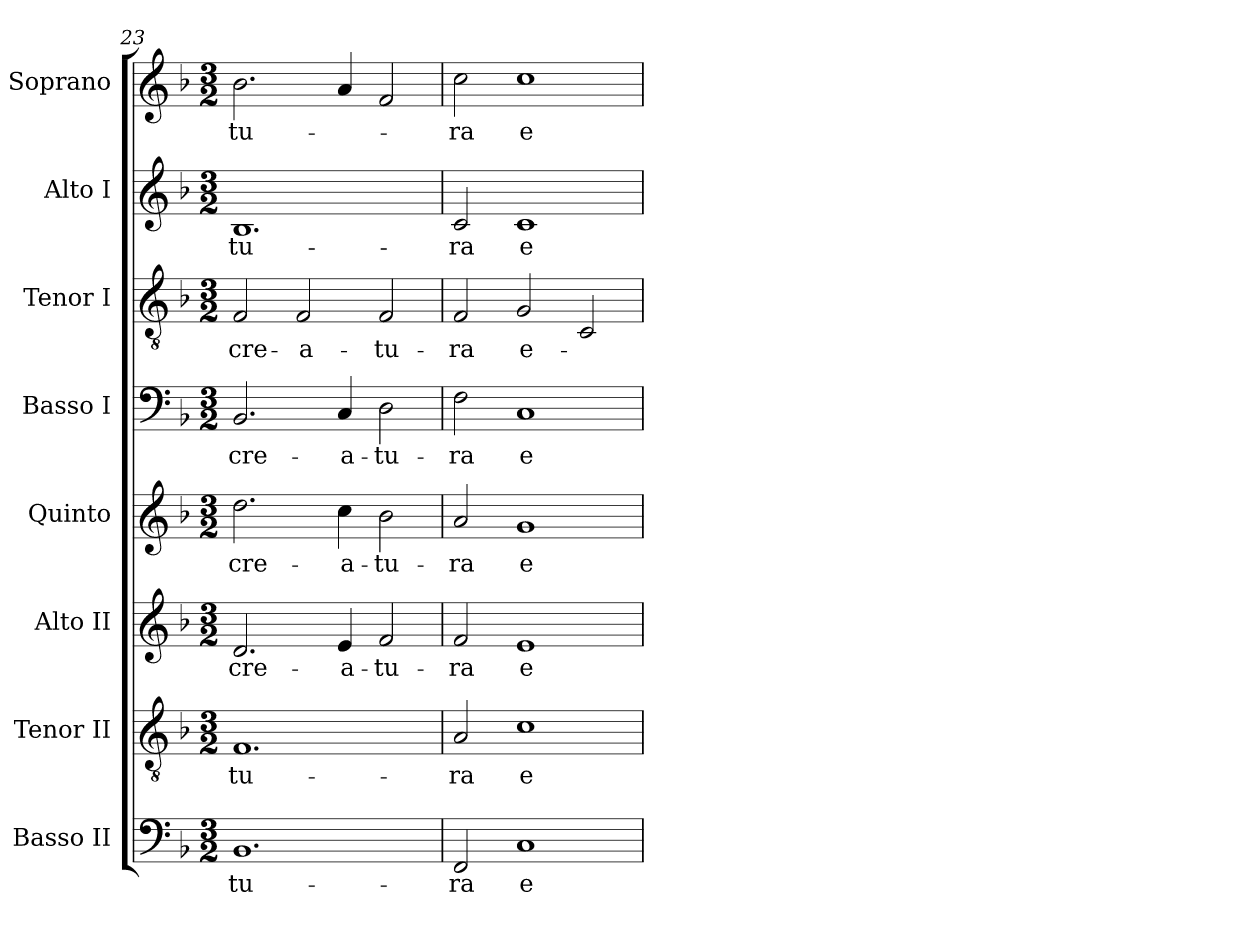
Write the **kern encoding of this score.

**kern	**text	**kern	**text	**kern	**text	**kern	**text	**kern	**text	**kern	**text	**kern	**text	**kern	**text
*part8	*part8	*part7	*part7	*part6	*part6	*part5	*part5	*part4	*part4	*part3	*part3	*part2	*part2	*part1	*part1
*staff8	*staff8	*staff7	*staff7	*staff6	*staff6	*staff5	*staff5	*staff4	*staff4	*staff3	*staff3	*staff2	*staff2	*staff1	*staff1
*I"Basso II	*	*I"Tenor II	*	*I"Alto II	*	*I"Quinto	*	*I"Basso I	*	*I"Tenor I	*	*I"Alto I	*	*I"Soprano	*
*I'B. 2	*	*I'T. 2	*	*I'A. 2	*	*I'Q.	*	*I'B. 1	*	*I'T. 1	*	*I'A. 1	*	*I'S.	*
*clefF4	*	*clefGv2	*	*clefG2	*	*clefG2	*	*clefF4	*	*clefGv2	*	*clefG2	*	*clefG2	*
*	*	*ITrd7c12	*	*	*	*	*	*	*	*ITrd7c12	*	*	*	*	*
*k[b-]	*	*k[b-]	*	*k[b-]	*	*k[b-]	*	*k[b-]	*	*k[b-]	*	*k[b-]	*	*k[b-]	*
*F:	*	*F:	*	*F:	*	*F:	*	*F:	*	*F:	*	*F:	*	*F:	*
*M3/2	*	*M3/2	*	*M3/2	*	*M3/2	*	*M3/2	*	*M3/2	*	*M3/2	*	*M3/2	*
=23	=23	=23	=23	=23	=23	=23	=23	=23	=23	=23	=23	=23	=23	=23	=23
!	!LO:LY:b:color=#000000	!	!	!	!	!	!	!	!	!	!	!	!	!	!
!	!	!	!LO:LY:b:color=#000000	!	!	!	!	!	!	!	!	!	!	!	!
!	!	!	!	!	!LO:LY:b:color=#000000	!	!	!	!	!	!	!	!	!	!
!	!	!	!	!	!	!	!LO:LY:b:color=#000000	!	!	!	!	!	!	!	!
!	!	!	!	!	!	!	!	!	!LO:LY:b:color=#000000	!	!	!	!	!	!
!	!	!	!	!	!	!	!	!	!	!	!LO:LY:b:color=#000000	!	!	!	!
!	!	!	!	!	!	!	!	!	!	!	!	!	!LO:LY:b:color=#000000	!	!
!	!	!	!	!	!	!	!	!	!	!	!	!	!	!	!LO:LY:b:color=#000000
1.BB-i	-tu-	1.FFi	-tu-	2.di/	cre-	2.ddi\	cre-	2.BB-i/	cre-	2FFi/	cre-	1.B-i	-tu-	2.b-i\	-tu-
!	!	!	!	!	!	!	!	!	!	!	!LO:LY:b:color=#000000	!	!	!	!
.	.	.	.	.	.	.	.	.	.	2FFi/	-a-	.	.	.	.
!	!	!	!	!	!LO:LY:b:color=#000000	!	!	!	!	!	!	!	!	!	!
!	!	!	!	!	!	!	!LO:LY:b:color=#000000	!	!	!	!	!	!	!	!
!	!	!	!	!	!	!	!	!	!LO:LY:b:color=#000000	!	!	!	!	!	!
.	.	.	.	4ei/	-a-	4cci\	-a-	4Ci/	-a-	.	.	.	.	4ai/	.
!	!	!	!	!	!LO:LY:b:color=#000000	!	!	!	!	!	!	!	!	!	!
!	!	!	!	!	!	!	!LO:LY:b:color=#000000	!	!	!	!	!	!	!	!
!	!	!	!	!	!	!	!	!	!LO:LY:b:color=#000000	!	!	!	!	!	!
!	!	!	!	!	!	!	!	!	!	!	!LO:LY:b:color=#000000	!	!	!	!
.	.	.	.	2fi/	-tu-	2b-i\	-tu-	2Di\	-tu-	2FFi/	-tu-	.	.	2fi/	.
=24	=24	=24	=24	=24	=24	=24	=24	=24	=24	=24	=24	=24	=24	=24	=24
!	!LO:LY:b:color=#000000	!	!	!	!	!	!	!	!	!	!	!	!	!	!
!	!	!	!LO:LY:b:color=#000000	!	!	!	!	!	!	!	!	!	!	!	!
!	!	!	!	!	!LO:LY:b:color=#000000	!	!	!	!	!	!	!	!	!	!
!	!	!	!	!	!	!	!LO:LY:b:color=#000000	!	!	!	!	!	!	!	!
!	!	!	!	!	!	!	!	!	!LO:LY:b:color=#000000	!	!	!	!	!	!
!	!	!	!	!	!	!	!	!	!	!	!LO:LY:b:color=#000000	!	!	!	!
!	!	!	!	!	!	!	!	!	!	!	!	!	!LO:LY:b:color=#000000	!	!
!	!	!	!	!	!	!	!	!	!	!	!	!	!	!	!LO:LY:b:color=#000000
2FFi/	-ra	2AAi/	-ra	2fi/	-ra	2ai/	-ra	2Fi\	-ra	2FFi/	-ra	2ci/	-ra	2cci\	-ra
!	!LO:LY:b:color=#000000	!	!	!	!	!	!	!	!	!	!	!	!	!	!
!	!	!	!LO:LY:b:color=#000000	!	!	!	!	!	!	!	!	!	!	!	!
!	!	!	!	!	!LO:LY:b:color=#000000	!	!	!	!	!	!	!	!	!	!
!	!	!	!	!	!	!	!LO:LY:b:color=#000000	!	!	!	!	!	!	!	!
!	!	!	!	!	!	!	!	!	!LO:LY:b:color=#000000	!	!	!	!	!	!
!	!	!	!	!	!	!	!	!	!	!	!LO:LY:b:color=#000000	!	!	!	!
!	!	!	!	!	!	!	!	!	!	!	!	!	!LO:LY:b:color=#000000	!	!
!	!	!	!	!	!	!	!	!	!	!	!	!	!	!	!LO:LY:b:color=#000000
1Ci	e-	1Ci	e-	1ei	e-	1gi	e-	1Ci	e-	2GGi/	e-	1ci	e-	1cci	e-
.	.	.	.	.	.	.	.	.	.	2CCi/	.	.	.	.	.
=	=	=	=	=	=	=	=	=	=	=	=	=	=	=	=
*-	*-	*-	*-	*-	*-	*-	*-	*-	*-	*-	*-	*-	*-	*-	*-
